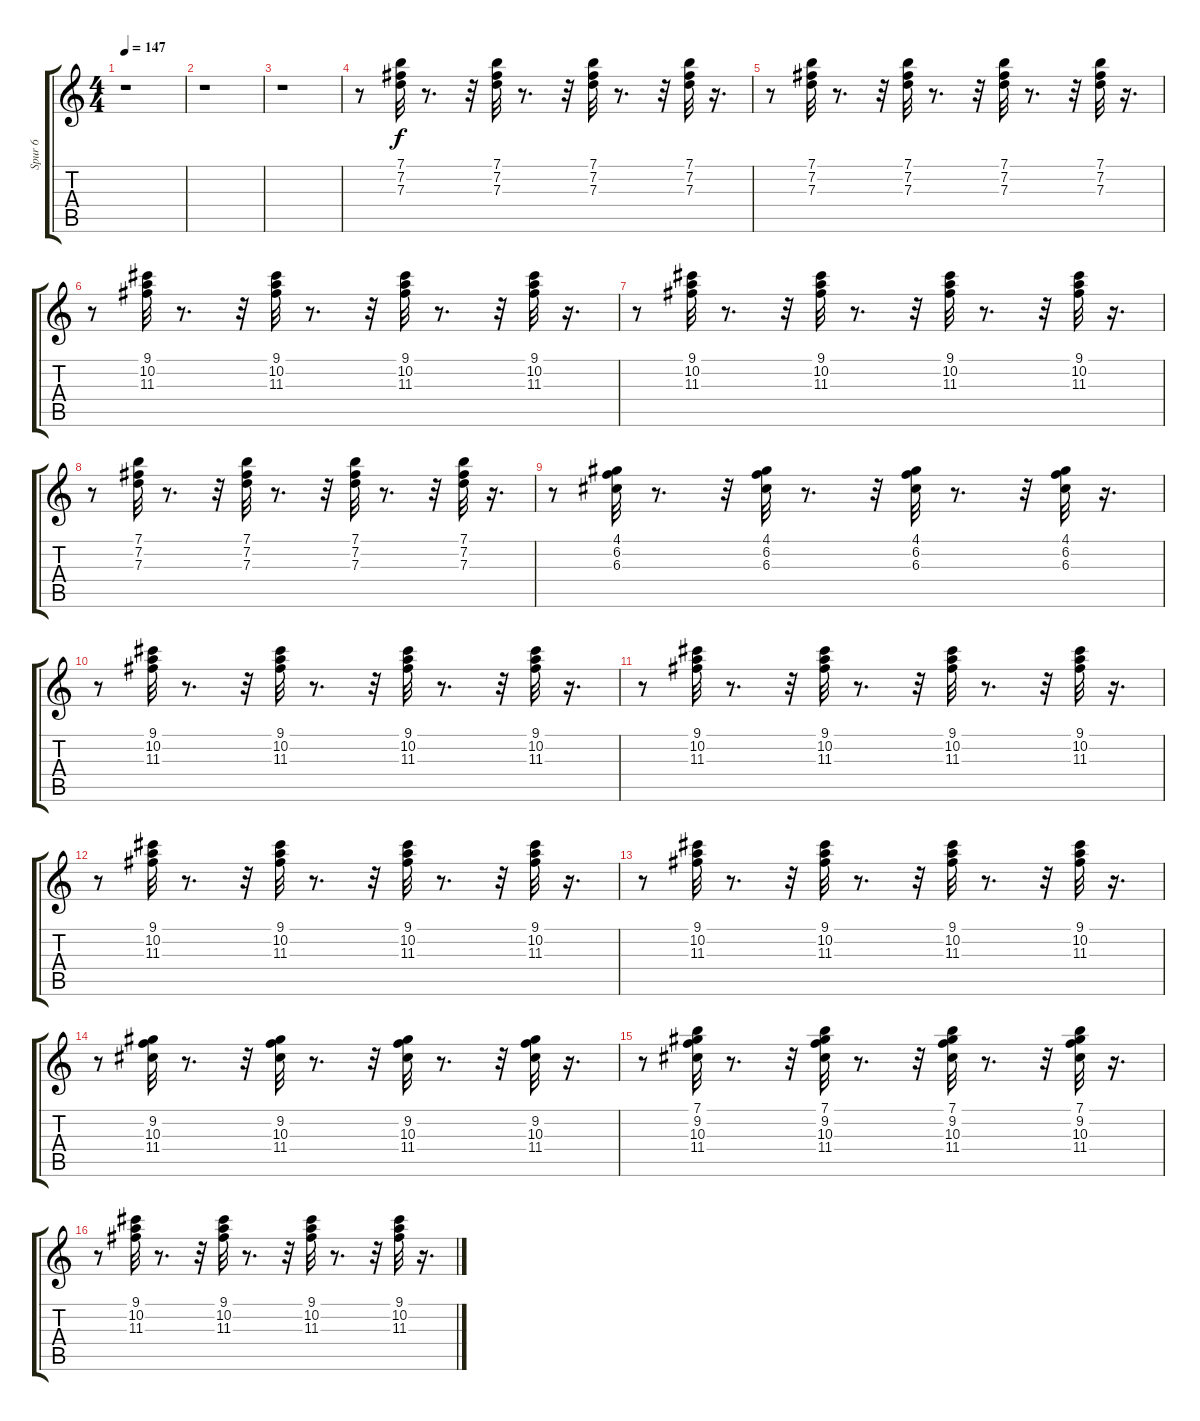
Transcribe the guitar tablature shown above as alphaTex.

\track ("Spur 6" "Spur 6") {instrument distortionguitar}
\staff {score tabs}
\tuning (E4 B3 G3 D3 A2 E2) {hide}
\ts (4 4)
\tempo 147
\clef g2
\ks c
r.1{dy f} |
r.1 |
r.1 |
r.8 (7.1 7.2 7.3).32 r.8{d} r.32 (7.1 7.2 7.3).32 r.8{d} r.32 (7.1 7.2 7.3).32 r.8{d} r.32 (7.1 7.2 7.3).32 r.16{d} |
r.8 (7.1 7.2 7.3).32 r.8{d} r.32 (7.1 7.2 7.3).32 r.8{d} r.32 (7.1 7.2 7.3).32 r.8{d} r.32 (7.1 7.2 7.3).32 r.16{d} |
r.8 (9.1 10.2 11.3).32 r.8{d} r.32 (9.1 10.2 11.3).32 r.8{d} r.32 (9.1 10.2 11.3).32 r.8{d} r.32 (9.1 10.2 11.3).32 r.16{d} |
r.8 (9.1 10.2 11.3).32 r.8{d} r.32 (9.1 10.2 11.3).32 r.8{d} r.32 (9.1 10.2 11.3).32 r.8{d} r.32 (9.1 10.2 11.3).32 r.16{d} |
r.8 (7.1 7.2 7.3).32 r.8{d} r.32 (7.1 7.2 7.3).32 r.8{d} r.32 (7.1 7.2 7.3).32 r.8{d} r.32 (7.1 7.2 7.3).32 r.16{d} |
r.8 (4.1 6.2 6.3).32 r.8{d} r.32 (4.1 6.2 6.3).32 r.8{d} r.32 (4.1 6.2 6.3).32 r.8{d} r.32 (4.1 6.2 6.3).32 r.16{d} |
r.8 (9.1 10.2 11.3).32 r.8{d} r.32 (9.1 10.2 11.3).32 r.8{d} r.32 (9.1 10.2 11.3).32 r.8{d} r.32 (9.1 10.2 11.3).32 r.16{d} |
r.8 (9.1 10.2 11.3).32 r.8{d} r.32 (9.1 10.2 11.3).32 r.8{d} r.32 (9.1 10.2 11.3).32 r.8{d} r.32 (9.1 10.2 11.3).32 r.16{d} |
r.8 (9.1 10.2 11.3).32 r.8{d} r.32 (9.1 10.2 11.3).32 r.8{d} r.32 (9.1 10.2 11.3).32 r.8{d} r.32 (9.1 10.2 11.3).32 r.16{d} |
r.8 (9.1 10.2 11.3).32 r.8{d} r.32 (9.1 10.2 11.3).32 r.8{d} r.32 (9.1 10.2 11.3).32 r.8{d} r.32 (9.1 10.2 11.3).32 r.16{d} |
r.8 (9.2 10.3 11.4).32 r.8{d} r.32 (9.2 10.3 11.4).32 r.8{d} r.32 (9.2 10.3 11.4).32 r.8{d} r.32 (9.2 10.3 11.4).32 r.16{d} |
r.8 (7.1 9.2 10.3 11.4).32 r.8{d} r.32 (7.1 9.2 10.3 11.4).32 r.8{d} r.32 (7.1 9.2 10.3 11.4).32 r.8{d} r.32 (7.1 9.2 10.3 11.4).32 r.16{d} |
r.8 (9.1 10.2 11.3).32 r.8{d} r.32 (9.1 10.2 11.3).32 r.8{d} r.32 (9.1 10.2 11.3).32 r.8{d} r.32 (9.1 10.2 11.3).32 r.16{d}
